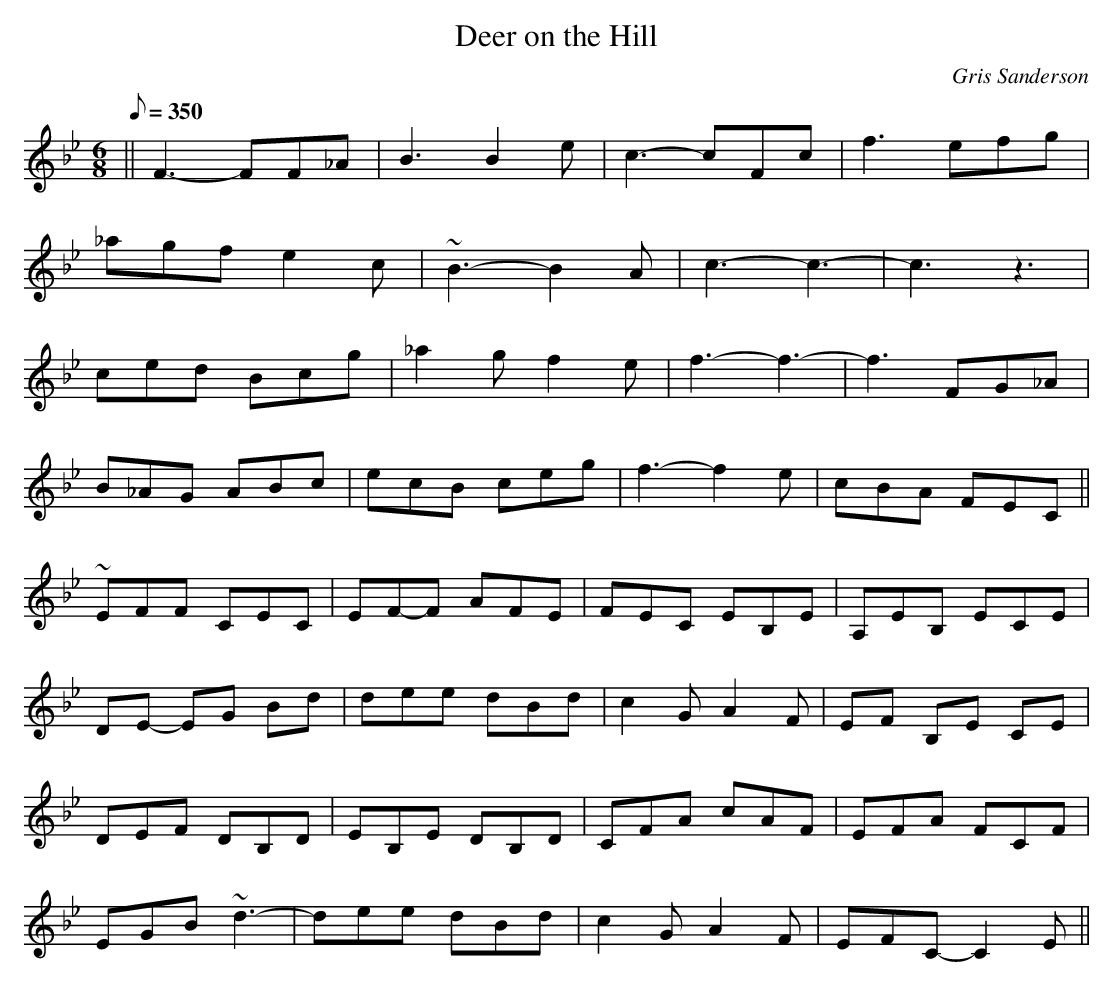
X:1
T:Deer on the Hill
M:6/8
L:1/8
C:Gris Sanderson
Q:350
K:Fmix
||F3-FF_A|B3 B2e|c3-cFc|f3 efg|
_agf e2c|~B3-B2A|c3-c3-|c3z3|
ced Bcg|_a2g f2e|f3-f3-|f3FG_A|
B_AG ABc|ecB ceg|f3-f2e|cBA FEC||
~EFF CEC|EF-F AFE|FEC EB,E|A,EB, ECE|
DE -EG Bd|dee dBd|c2G A2F|EF B,E CE|
DEF DB,D|EB,E DB,D|CFA cAF|EFA FCF|
EGB ~d3-|dee dBd|c2G A2F|EFC- C2E||
